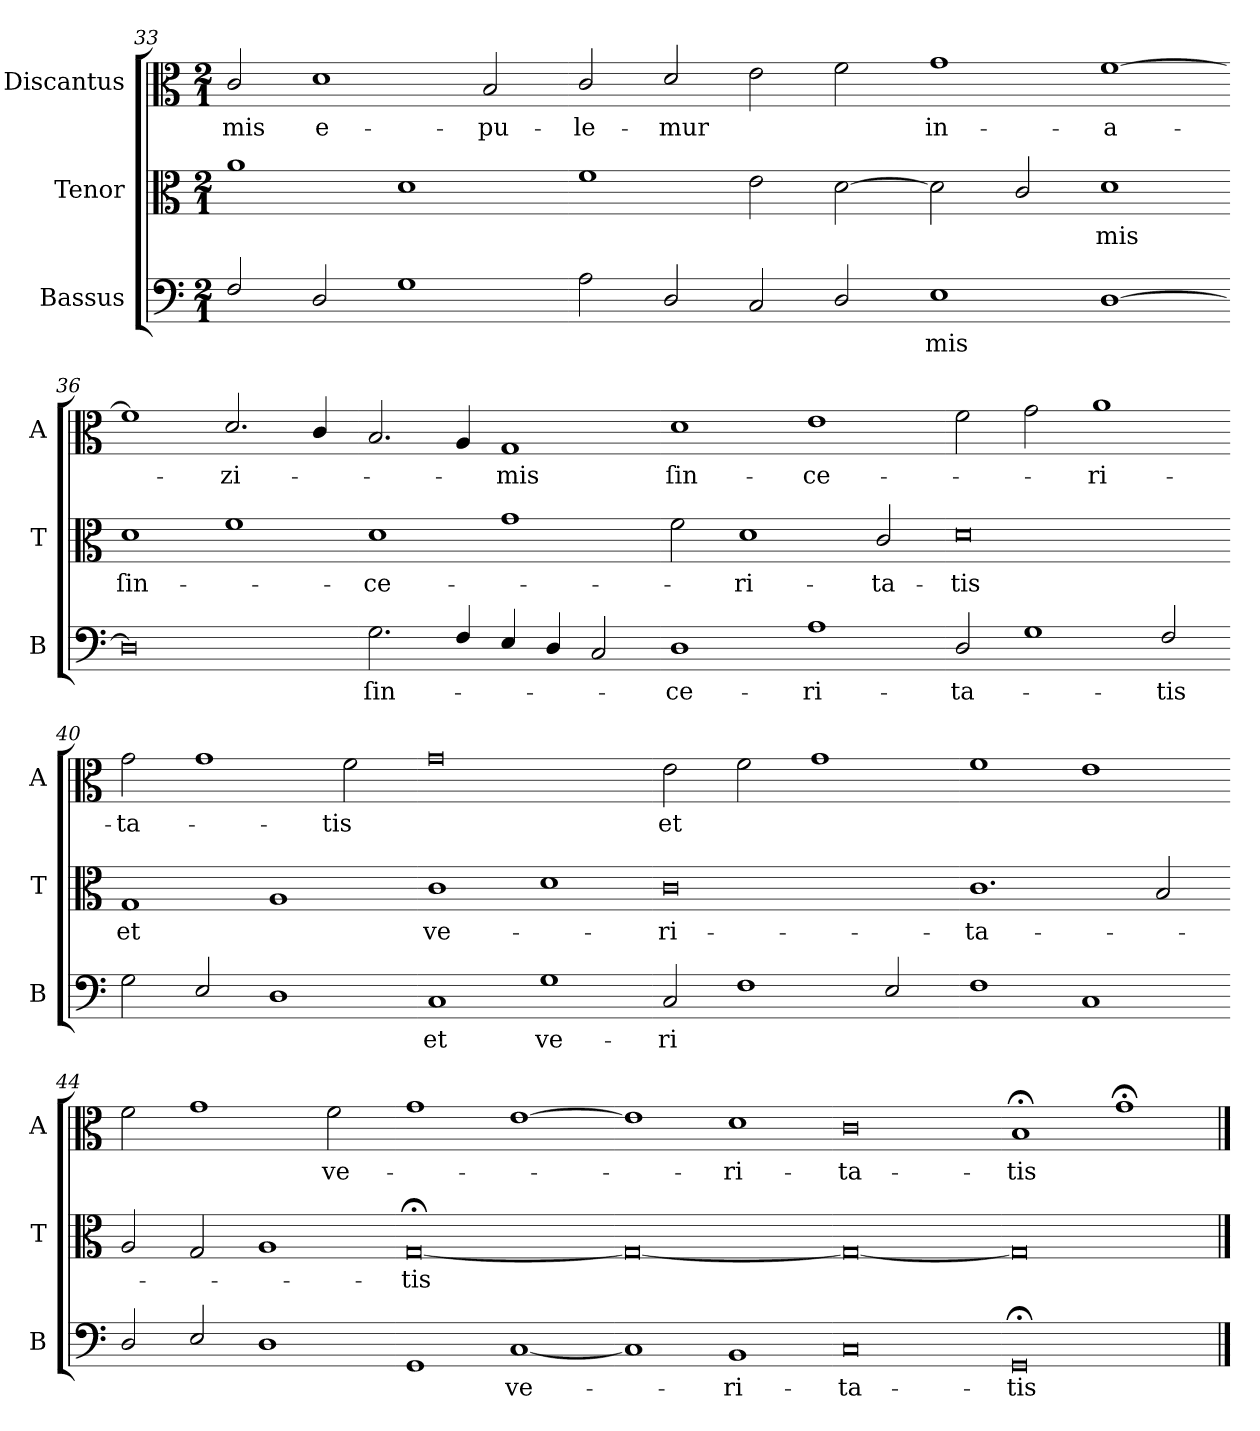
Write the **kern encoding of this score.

**kern	**text	**kern	**text	**kern	**text
*part3	*part3	*part2	*part2	*part1	*part1
*staff3	*staff3	*staff2	*staff2	*staff1	*staff1
*I"Bassus	*	*I"Tenor	*	*I"Discantus	*
*I'B	*	*I'T	*	*I'A	*
*clefF4	*	*clefC3	*	*clefC3	*
*k[]	*	*k[]	*	*k[]	*
*G:mix	*	*G:mix	*	*G:mix	*
*M2/1	*	*M2/1	*	*M2/1	*
=33	=33	=33	=33	=33	=33
2F/	.	1a	.	2c/	-mis
!	!	!	!	!	!LO:LY:i
2D/	.	.	.	1d	e-
1G	.	1d	.	.	.
!	!	!	!	!	!LO:LY:i
.	.	.	.	2B/	-pu-
=34-	=34-	=34-	=34-	=34-	=34-
!	!	!	!	!	!LO:LY:i
2A\	.	1f	.	2c/	-le-
!	!	!	!	!	!LO:LY:i
2D/	.	.	.	2d/	-mur
2C/	.	2e\	.	2e\	.
2D/	.	[2d\	.	2f\	.
=35-	=35-	=35-	=35-	=35-	=35-
!	!	!	!	!	!LO:LY:i
1E	-mis	2d\]	.	1g	in-
.	.	2c/	.	.	.
!	!	!	!	!	!LO:LY:i
[1D	.	1d	-mis	[1f	-a-
=36-	=36-	=36-	=36-	=36-	=36-
0D]	.	1d	ſin-	1f]	.
!	!	!	!	!	!LO:LY:i
.	.	1f	.	2.d/	-zi-
.	.	.	.	4c/	.
=37-	=37-	=37-	=37-	=37-	=37-
2.G\	ſin-	1d	-ce-	2.B/	.
4F/	.	.	.	4A/	.
!	!	!	!	!	!LO:LY:i
4E/	.	1g	.	1G	-mis
4D/	.	.	.	.	.
2C/	.	.	.	.	.
=38-	=38-	=38-	=38-	=38-	=38-
1D	-ce-	2f\	.	1d	ſin-
.	.	1d	ri-	.	.
1A	-ri-	.	.	1e	-ce-
.	.	2c/	-ta-	.	.
=39-	=39-	=39-	=39-	=39-	=39-
2D/	-ta-	0d	-tis	2f\	.
1G	.	.	.	2g\	.
.	.	.	.	1a	-ri-
2F/	-tis	.	.	.	.
=40-	=40-	=40-	=40-	=40-	=40-
2G\	.	1G	et	2g\	-ta-
2E/	.	.	.	1g	.
1D	.	1A	.	.	.
.	.	.	.	2f\	-tis
=41-	=41-	=41-	=41-	=41-	=41-
1C	et	1c	ve-	0g	.
1G	ve-	1d	.	.	.
=42-	=42-	=42-	=42-	=42-	=42-
2C/	-ri	0c	-ri-	2e\	et
1F	.	.	.	2f\	.
.	.	.	.	1g	.
2E/	.	.	.	.	.
=43-	=43-	=43-	=43-	=43-	=43-
1F	.	1.c	-ta-	1f	.
1C	.	.	.	1e	.
.	.	2B/	.	.	.
=44-	=44-	=44-	=44-	=44-	=44-
2D/	.	2A/	.	2f\	.
2E/	.	2G/	.	1g	.
1D	.	1A	.	.	.
.	.	.	.	2f\	ve-
=45-	=45-	=45-	=45-	=45-	=45-
1GG	.	[0G;<	-tis	1g	.
[1C	ve-	.	.	[1e	.
=46-	=46-	=46-	=46-	=46-	=46-
1C]	.	0G_	.	1e]	.
1BB	-ri-	.	.	1d	-ri-
=47-	=47-	=47-	=47-	=47-	=47-
0C	-ta-	0G_	.	0c	-ta-
=48-	=48-	=48-	=48-	=48-	=48-
0GG;<	-tis	0G]	.	1B;	-tis
.	.	.	.	1g;<	.
==	==	==	==	==	==
*-	*-	*-	*-	*-	*-
